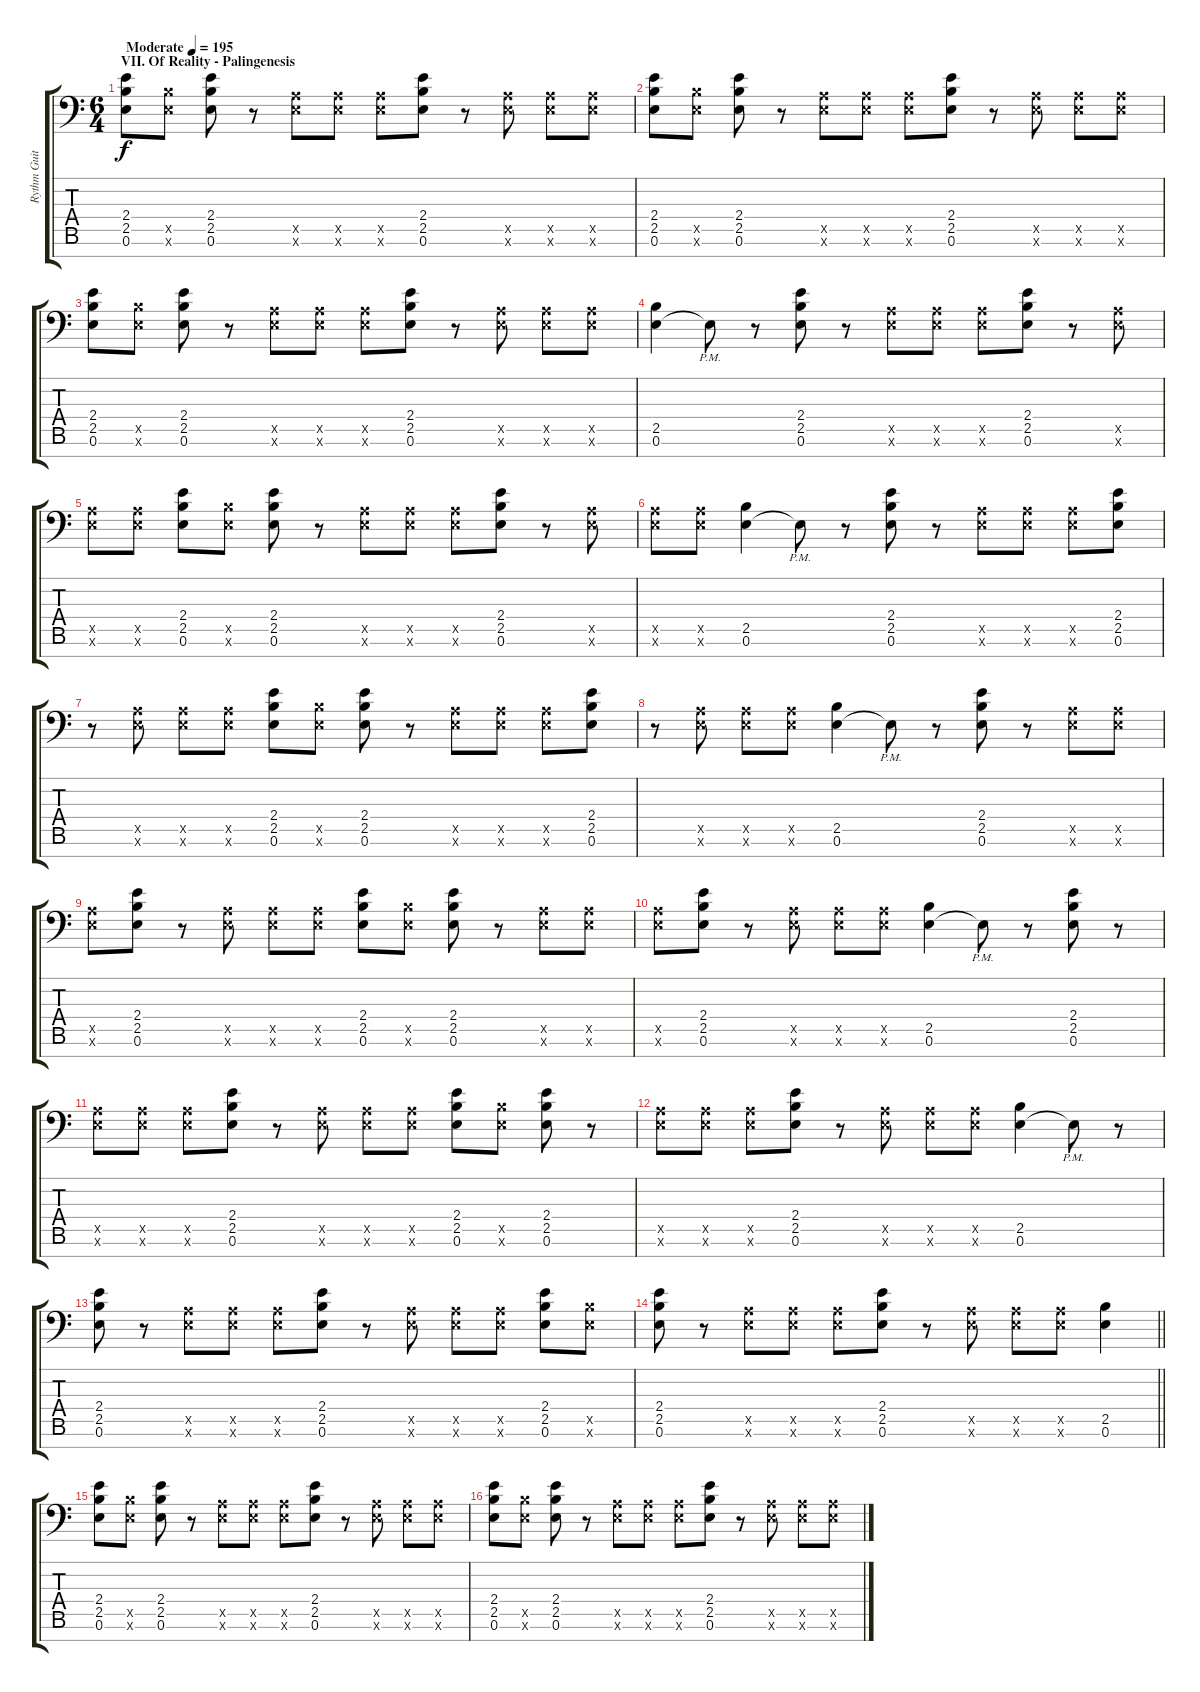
\track ("Rythm Guitar #1" "Rythm Guit") {instrument distortionguitar}
\staff {score tabs}
\tuning (D4 A3 E3 D3 A2 E2 A1) {hide}
\ts (6 4)
\section ("" "VII. Of Reality - Palingenesis")
\tempo (195 "Moderate")
\clef f4
\ks c
(2.4 2.5 0.6).8{dy f instrument distortionguitar} (2.5{x} 0.6{x}).8 (2.4 2.5 0.6).8 r.8 (0.5{x} 0.6{x}).8 (0.5{x} 0.6{x}).8 (0.5{x} 0.6{x}).8 (2.4 2.5 0.6).8 r.8 (0.5{x} 0.6{x}).8 (0.5{x} 0.6{x}).8 (0.5{x} 0.6{x}).8 |
(2.4 2.5 0.6).8 (2.5{x} 0.6{x}).8 (2.4 2.5 0.6).8 r.8 (0.5{x} 0.6{x}).8 (0.5{x} 0.6{x}).8 (0.5{x} 0.6{x}).8 (2.4 2.5 0.6).8 r.8 (0.5{x} 0.6{x}).8 (0.5{x} 0.6{x}).8 (0.5{x} 0.6{x}).8 |
(2.4 2.5 0.6).8 (2.5{x} 0.6{x}).8 (2.4 2.5 0.6).8 r.8 (0.5{x} 0.6{x}).8 (0.5{x} 0.6{x}).8 (0.5{x} 0.6{x}).8 (2.4 2.5 0.6).8 r.8 (0.5{x} 0.6{x}).8 (0.5{x} 0.6{x}).8 (0.5{x} 0.6{x}).8 |
(2.5 0.6).4 0.6{pm t}.8 r.8 (2.4 2.5 0.6).8 r.8 (0.5{x} 0.6{x}).8 (0.5{x} 0.6{x}).8 (0.5{x} 0.6{x}).8 (2.4 2.5 0.6).8 r.8 (0.5{x} 0.6{x}).8 |
(0.5{x} 0.6{x}).8 (0.5{x} 0.6{x}).8 (2.4 2.5 0.6).8 (2.5{x} 0.6{x}).8 (2.4 2.5 0.6).8 r.8 (0.5{x} 0.6{x}).8 (0.5{x} 0.6{x}).8 (0.5{x} 0.6{x}).8 (2.4 2.5 0.6).8 r.8 (0.5{x} 0.6{x}).8 |
(0.5{x} 0.6{x}).8 (0.5{x} 0.6{x}).8 (2.5 0.6).4 0.6{pm t}.8 r.8 (2.4 2.5 0.6).8 r.8 (0.5{x} 0.6{x}).8 (0.5{x} 0.6{x}).8 (0.5{x} 0.6{x}).8 (2.4 2.5 0.6).8 |
r.8 (0.5{x} 0.6{x}).8 (0.5{x} 0.6{x}).8 (0.5{x} 0.6{x}).8 (2.4 2.5 0.6).8 (2.5{x} 0.6{x}).8 (2.4 2.5 0.6).8 r.8 (0.5{x} 0.6{x}).8 (0.5{x} 0.6{x}).8 (0.5{x} 0.6{x}).8 (2.4 2.5 0.6).8 |
r.8 (0.5{x} 0.6{x}).8 (0.5{x} 0.6{x}).8 (0.5{x} 0.6{x}).8 (2.5 0.6).4 0.6{pm t}.8 r.8 (2.4 2.5 0.6).8 r.8 (0.5{x} 0.6{x}).8 (0.5{x} 0.6{x}).8 |
(0.5{x} 0.6{x}).8 (2.4 2.5 0.6).8 r.8 (0.5{x} 0.6{x}).8 (0.5{x} 0.6{x}).8 (0.5{x} 0.6{x}).8 (2.4 2.5 0.6).8 (2.5{x} 0.6{x}).8 (2.4 2.5 0.6).8 r.8 (0.5{x} 0.6{x}).8 (0.5{x} 0.6{x}).8 |
(0.5{x} 0.6{x}).8 (2.4 2.5 0.6).8 r.8 (0.5{x} 0.6{x}).8 (0.5{x} 0.6{x}).8 (0.5{x} 0.6{x}).8 (2.5 0.6).4 0.6{pm t}.8 r.8 (2.4 2.5 0.6).8 r.8 |
(0.5{x} 0.6{x}).8 (0.5{x} 0.6{x}).8 (0.5{x} 0.6{x}).8 (2.4 2.5 0.6).8 r.8 (0.5{x} 0.6{x}).8 (0.5{x} 0.6{x}).8 (0.5{x} 0.6{x}).8 (2.4 2.5 0.6).8 (2.5{x} 0.6{x}).8 (2.4 2.5 0.6).8 r.8 |
(0.5{x} 0.6{x}).8 (0.5{x} 0.6{x}).8 (0.5{x} 0.6{x}).8 (2.4 2.5 0.6).8 r.8 (0.5{x} 0.6{x}).8 (0.5{x} 0.6{x}).8 (0.5{x} 0.6{x}).8 (2.5 0.6).4 0.6{pm t}.8 r.8 |
(2.4 2.5 0.6).8 r.8 (0.5{x} 0.6{x}).8 (0.5{x} 0.6{x}).8 (0.5{x} 0.6{x}).8 (2.4 2.5 0.6).8 r.8 (0.5{x} 0.6{x}).8 (0.5{x} 0.6{x}).8 (0.5{x} 0.6{x}).8 (2.4 2.5 0.6).8 (2.5{x} 0.6{x}).8 |
\barLineRight lightlight
(2.4 2.5 0.6).8 r.8 (0.5{x} 0.6{x}).8 (0.5{x} 0.6{x}).8 (0.5{x} 0.6{x}).8 (2.4 2.5 0.6).8 r.8 (0.5{x} 0.6{x}).8 (0.5{x} 0.6{x}).8 (0.5{x} 0.6{x}).8 (2.5 0.6).4 |
\section ("" "")
(2.4 2.5 0.6).8 (2.5{x} 0.6{x}).8 (2.4 2.5 0.6).8 r.8 (0.5{x} 0.6{x}).8 (0.5{x} 0.6{x}).8 (0.5{x} 0.6{x}).8 (2.4 2.5 0.6).8 r.8 (0.5{x} 0.6{x}).8 (0.5{x} 0.6{x}).8 (0.5{x} 0.6{x}).8 |
(2.4 2.5 0.6).8 (2.5{x} 0.6{x}).8 (2.4 2.5 0.6).8 r.8 (0.5{x} 0.6{x}).8 (0.5{x} 0.6{x}).8 (0.5{x} 0.6{x}).8 (2.4 2.5 0.6).8 r.8 (0.5{x} 0.6{x}).8 (0.5{x} 0.6{x}).8 (0.5{x} 0.6{x}).8
